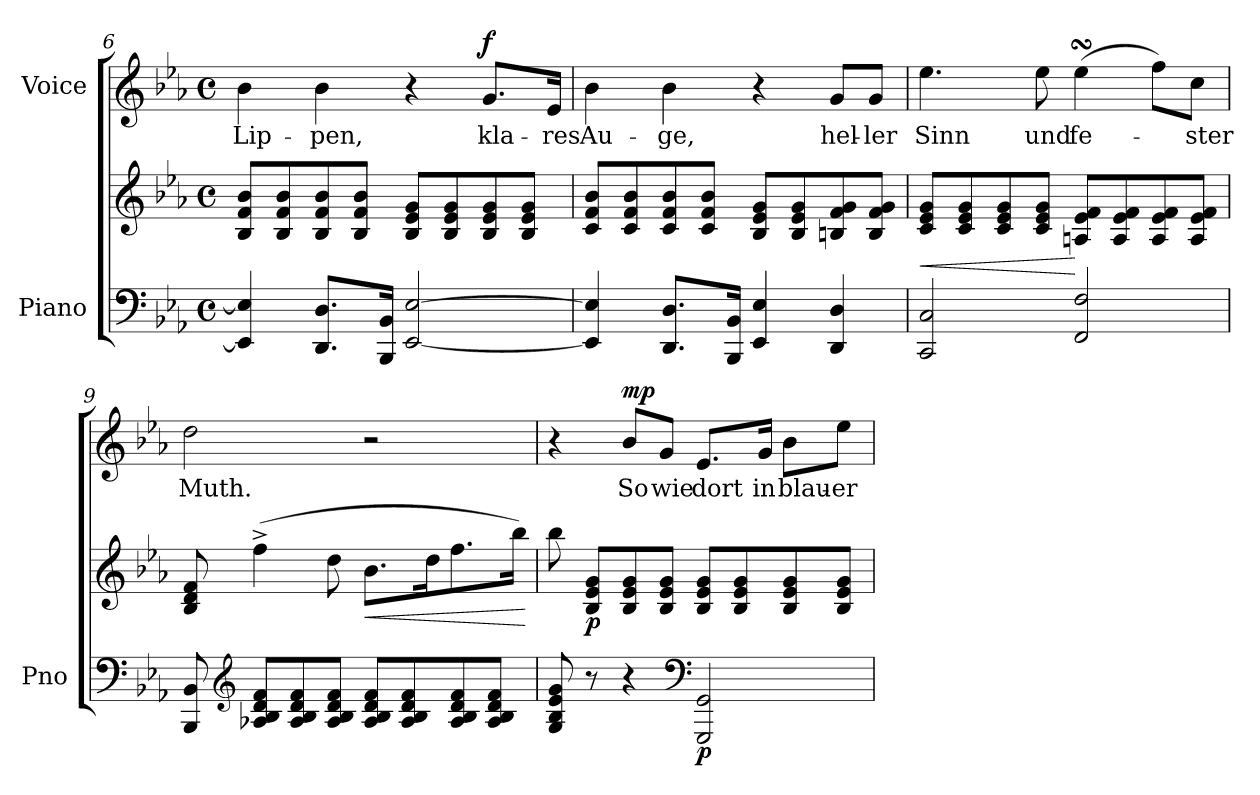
**kern	**kern	**dynam	**kern	**text	**dynam
*part2	*part2	*part2	*part1	*part1	*part1
*staff3	*staff2	*staff2/3	*staff1	*staff1	*staff1
*I"Piano	*	*	*I"Voice	*	*
*I'Pno	*	*	*	*	*
*clefF4	*clefG2	*	*clefG2	*	*
*k[b-e-a-]	*k[b-e-a-]	*	*k[b-e-a-]	*	*
*M4/4	*M4/4	*	*M4/4	*	*
*met(c)	*met(c)	*	*met(c)	*	*
=6	=6	=6	=6	=6	=6
!	!	!	!	!LO:LY:b	!
4EE-/] 4E-/]	8B-/ 8f/ 8b-/L	.	4b-\	Lip-	.
.	8B-/ 8f/ 8b-/	.	.	.	.
!	!	!	!	!LO:LY:b	!
8.DD/ 8.D/L	8B-/ 8f/ 8b-/	.	4b-\	-pen,	.
.	8B-/ 8f/ 8b-/J	.	.	.	.
16BBB-/ 16BB-/Jk	.	.	.	.	.
[2EE-/ [2E-/	8B-/ 8e-/ 8g/L	.	4r	.	.
.	8B-/ 8e-/ 8g/	.	.	.	.
!	!	!	!	!LO:LY:b	!LO:DY:a
.	8B-/ 8e-/ 8g/	.	8.g/L	kla-	f
.	8B-/ 8e-/ 8g/J	.	.	.	.
!	!	!	!	!LO:LY:b	!
.	.	.	16e-/Jk	-res	.
=7	=7	=7	=7	=7	=7
!	!	!	!	!LO:LY:b	!
4EE-/] 4E-/]	8c/ 8f/ 8b-/L	.	4b-\	Au-	.
.	8c/ 8f/ 8b-/	.	.	.	.
!	!	!	!	!LO:LY:b	!
8.DD/ 8.D/L	8c/ 8f/ 8b-/	.	4b-\	-ge,	.
.	8c/ 8f/ 8b-/J	.	.	.	.
16BBB-/ 16BB-/Jk	.	.	.	.	.
4EE-/ 4E-/	8B-/ 8e-/ 8g/L	.	4r	.	.
.	8B-/ 8e-/ 8g/	.	.	.	.
!	!	!	!	!LO:LY:b	!
4DD/ 4D/	8Bn/ 8f/ 8g/	.	8g/L	hel-	.
!	!	!	!	!LO:LY:b	!
.	8B/ 8f/ 8g/J	.	8g/J	-ler	.
=8	=8	=8	=8	=8	=8
!	!	!LO:HP:b	!	!LO:LY:b	!
2CC/ 2C/	8c/ 8e-/ 8g/L	<	4.ee-\	Sinn	.
.	8c/ 8e-/ 8g/	.	.	.	.
.	8c/ 8e-/ 8g/	.	.	.	.
!	!	!	!	!LO:LY:b	!
.	8c/ 8e-/ 8g/J	.	8ee-\	und	.
!	!	!	!	!LO:LY:b	!
2FF/ 2F/	8An/ 8e-/ 8f/L	[	(4ee-sSSs\	fe-	.
.	8A/ 8e-/ 8f/	.	.	.	.
.	8A/ 8e-/ 8f/	.	8ff\L)	.	.
!	!	!	!	!LO:LY:b	!
.	8A/ 8e-/ 8f/J	.	8cc\J	-ster	.
=9	=9	=9	=9	=9	=9
!	!	!	!	!LO:LY:b	!
8BBB-/ 8BB-/	8B-/ 8d/ 8f/	.	2dd\	Muth.	.
*clefG2	*	*	*	*	*
8A-X/ 8B-/ 8d/ 8f/L	(4ff^\	.	.	.	.
8A-/ 8B-/ 8d/ 8f/	.	.	.	.	.
8A-/ 8B-/ 8d/ 8f/J	8dd\	.	.	.	.
!	!	!LO:HP:b	!	!	!
8A-/ 8B-/ 8d/ 8f/L	8.b-\L	<	2r	.	.
8A-/ 8B-/ 8d/ 8f/	.	.	.	.	.
.	16dd\K	.	.	.	.
8A-/ 8B-/ 8d/ 8f/	8.ff\	.	.	.	.
8A-/ 8B-/ 8d/ 8f/J	.	.	.	.	.
.	16bb-\Jk)	.	.	.	.
.	.	[	.	.	.
!!LO:LB:g=z
=10	=10	=10	=10	=10	=10
8G/ 8B-/ 8e-/ 8g/	8bb-\	.	4r	.	.
!	!	!LO:DY:b	!	!	!
8r	8B-/ 8e-/ 8g/L	p	.	.	.
!	!	!	!	!LO:LY:b	!LO:DY:a
4r	8B-/ 8e-/ 8g/	.	8b-/L	So	mp
!	!	!	!	!LO:LY:b	!
.	8B-/ 8e-/ 8g/J	.	8g/J	wie	.
*clefF4	*	*	*	*	*
!	!	!LO:DY:b=2	!	!LO:LY:b	!
2GGG/ 2GG/	8B-/ 8e-/ 8g/L	p	8.e-/L	dort	.
.	8B-/ 8e-/ 8g/	.	.	.	.
!	!	!	!	!LO:LY:b	!
.	.	.	16g/Jk	in	.
!	!	!	!	!LO:LY:b	!
.	8B-/ 8e-/ 8g/	.	8b-\L	blau-	.
!	!	!	!	!LO:LY:b	!
.	8B-/ 8e-/ 8g/J	.	8ee-\J	-er	.
=	=	=	=	=	=
*-	*-	*-	*-	*-	*-
